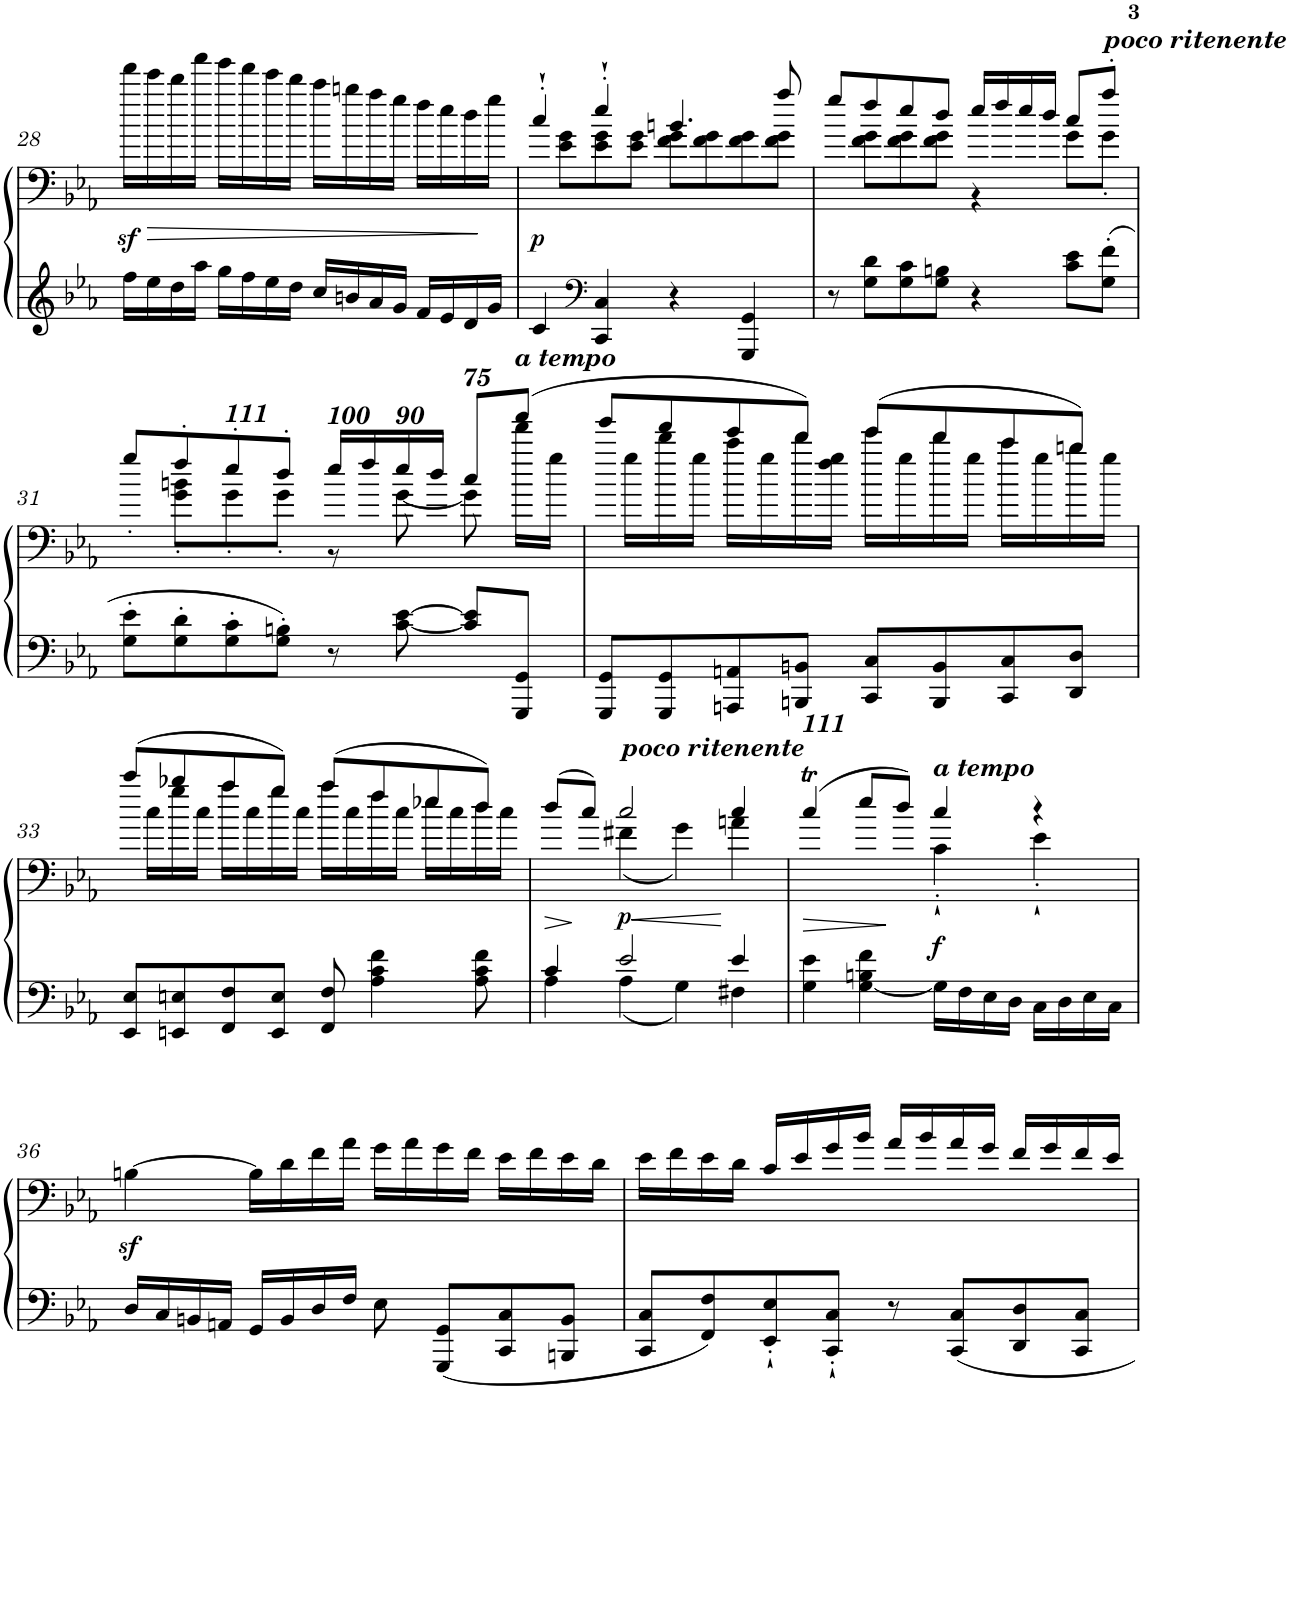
**kern	**kern	**dynam
*part1	*part1	*part1
*staff2	*staff1	*staff1/2
*I"Piano	*	*
*I'Pno	*	*
!!LO:PB:g=z
*clefG2	*clefF4	*
*k[b-e-a-]	*k[b-e-a-]	*
*M4/4	*M4/4	*
*met(c)	*met(c)	*
=28	=28	=28
16ff\LL	16fffz<\LL	.
!	!	!LO:HP:b
16ee-\	16eee-\	>
16dd\	16ddd\	.
16aa-\JJ	16aaa-\JJ	.
16gg\LL	16ggg\LL	.
16ff\	16fff\	.
16ee-\	16eee-\	.
16dd\JJ	16ddd\JJ	.
16cc/LL	16ccc\LL	.
16bn/	16bbn\	.
16a-/	16aa-\	.
16g/JJ	16gg\JJ	.
16f/LL	16ff\LL	.
16e-/	16ee-\	.
16d/	16dd\	.
16g/JJ	16gg\JJ	]
=29	=29	=29
*	*^	*
!	!	!	!LO:DY:b
4c/	4cc'`/	8ryy	p
.	.	8e-\ 8g\L	.
*clefF4	*	*	*
4CC/ 4C/	4ee-'`/	8e-\ 8g\	.
.	.	8e-\ 8g\J	.
4r	4.bn/	8f\ 8g\L	.
.	.	8f\ 8g\	.
4GGG/ 4GG/	.	8f\ 8g\	.
.	8aa-/	8f\ 8g\J	.
=30	=30	=30	=30
8r	8gg/L	8ryy	.
8G\ 8d\L	8ff/	8f\ 8g\L	.
8G\ 8c\	8ee-/	8f\ 8g\	.
8G\ 8Bn\J	8dd/J	8f\ 8g\J	.
4r	16ee-/LL	4r	.
.	16ff/	.	.
.	16ee-/	.	.
.	16dd/JJ	.	.
8c\ 8e-\L	8cc/L	8g\L	.
!	!LO:TX:a:Bi:t=poco ritenente	!	!
8G\' 8f\'J	8aa-'/J	8g'\J	.
!!LO:LB:g=z	!!
=31	=31	=31	=31
8G\' 8e-\'L	8gg'/L	8ryy	.
8G\' 8d\'	8ff'/	8g\' 8bn\'L	.
!	!LO:TX:a:Bi:t=111	!	!
8G\' 8c\'	8ee-'/	8g'\	.
8G\' 8Bn\'J	8dd'/J	8g'\J	.
!	!LO:TX:a:Bi:t=100	!	!
8r	16ee-/LL	8r	.
.	16ff/	.	.
!	!LO:TX:a:Bi:t=90	!	!
[8c\ [8e-\	16ee-/	[8g\	.
.	16dd/JJ	.	.
!	!LO:TX:a:Bi:t=75	!	!
8c/] 8e-/]L	8cc/L	8g\]	.
!	!LO:TX:a:Bi:t=a tempo	!	!
8GGG/ 8GG/J	(>8aaa-/J	16fff\LL	.
.	.	16gg\JJ	.
=32	=32	=32	=32
8GGG/ 8GG/L	8ggg/L	16ryy	.
.	.	16gg\LL	.
8GGG/ 8GG/	8fff/	16ddd\	.
.	.	16gg\JJ	.
8AAAn/ 8AAn/	8eee-/	16ccc\LL	.
.	.	16gg\	.
8BBBn/ 8BBn/J	8ddd/J)	16ddd\	.
.	.	16ff\ 16gg\JJ	.
8CC/ 8C/L	(>8eee-/L	16eee-\LL	.
.	.	16gg\	.
8BBB/ 8BB/	8ddd/	16ddd\	.
.	.	16gg\JJ	.
8CC/ 8C/	8ccc/	16ccc\LL	.
.	.	16gg\	.
8DD/ 8D/J	8bbn/J)	16bb\	.
.	.	16gg\JJ	.
!!LO:LB:g=z	!!
=33	=33	=33	=33
8EE-/ 8E-/L	(>8ccc/L	16ryy	.
.	.	16cc\LL	.
8EEn/ 8En/	8bb-X/	16gg\	.
.	.	16cc\JJ	.
8FF/ 8F/	8aa-/	16aa-\LL	.
.	.	16cc\	.
8EE/ 8E/J	8gg/J)	16gg\	.
.	.	16cc\JJ	.
8FF/ 8F/	(>8aa-/L	16aa-\LL	.
.	.	16cc\	.
4A-\ 4c\ 4f\	8ff/	16ff\	.
.	.	16cc\JJ	.
.	8ee-X/	16ee-\LL	.
.	.	16cc\	.
8A-\ 8c\ 8f\	8dd/J)	16dd\	.
.	.	16cc\JJ	.
=34	=34	=34	=34
*^	*	*	*
!	!	!	!	!LO:HP:b
4c/	4A-\	(>8dd/L	4ryy	>
.	.	8cc/J)	.	]
!	!	!LO:TX:a:Bi:t=poco ritenente	!	!
!	!	!	!	!LO:HP:b
!	!	!	!	!LO:DY:n=1:b
2e-/	4A-\	2cc/	(<4f#X\	< p
.	4G\	.	4g\)	.
4e-/	4F#X\	4cc/	4an\	[
=35	=35	=35	=35	=35
!	!	!LO:TX:a:Bi:t=111	!	!
!	!	!	!	!LO:HP:b
*v	*v	*	*	*
4G\ 4e-\	(>4ccT/	2ryy	>
[4G\ 4Bn\ 4f\	8ee-/L	.	.
.	8dd/J)	.	]
!	!LO:TX:a:Bi:t=a tempo	!	!
!	!	!	!LO:DY:b
16G\LL]	4cc/	4c'`\	f
16F\	.	.	.
16E-\	.	.	.
16D\JJ	.	.	.
16C\LL	4r	4e-'`\	.
16D\	.	.	.
16E-\	.	.	.
16C\JJ	.	.	.
*	*v	*v	*
!!LO:LB:g=z
=36	=36	=36
16D/LL	[4Bnz<\	.
16C/	.	.
16BBn/	.	.
16AAn/JJ	.	.
16GG/LL	16B\LL]	.
16BB/	16d\	.
16D/	16f\	.
16F/JJ	16a-\JJ	.
8E-\	16g\LL	.
.	16a-\	.
8GGG/ 8GG/L	16g\	.
.	16f\JJ	.
8CC/ 8C/	16e-\LL	.
.	16f\	.
8BBBn/ 8BB/J	16e-\	.
.	16d\JJ	.
=37	=37	=37
8CC/ 8C/L	16e-\LL	.
.	16f\	.
8FF/ 8F/	16e-\	.
.	16d\JJ	.
8EE-/'` 8E-/'`	16c/LL	.
.	16e-/	.
8CC/'` 8C/'`J	16g/	.
.	16b-/JJ	.
8r	16a-/LL	.
.	16b-/	.
8CC/ 8C/L	16a-/	.
.	16g/JJ	.
8DD/ 8D/	16f/LL	.
.	16g/	.
8CC/ 8C/J	16f/	.
.	16e-/JJ	.
=	=	=
*-	*-	*-
